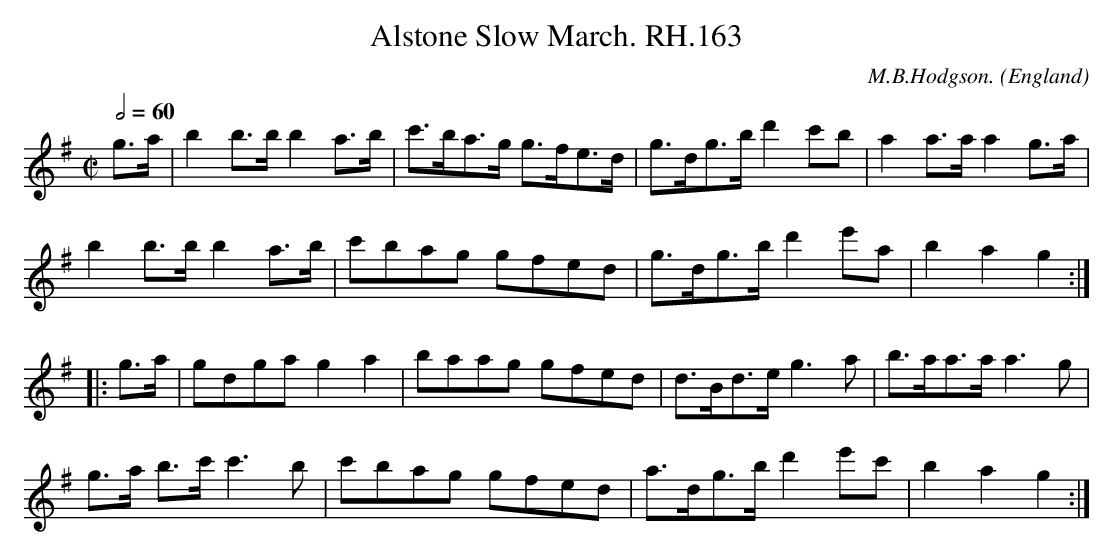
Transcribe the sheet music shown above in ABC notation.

X:1
T:Alstone Slow March. RH.163
C:M.B.Hodgson.
L:1/8
M:C|
O:England
Q:1/2=60
K:G
g>a|b2b>b b2a>b|c'>ba>g g>fe>d|\
g>dg>b d'2c'b|a2a>a a2g>a|!
b2b>b b2a>b|c'bag gfed|\
g>dg>b d'2e'a|b2a2 g2:|!
|:g>a|gdga g2a2|baag gfed|\
d>Bd>e g3a|b>aa>a a3g|!
g>a b>c' c'3b|c'bag gfed|\
a>dg>b d'2e'c'|b2a2 g2:|
